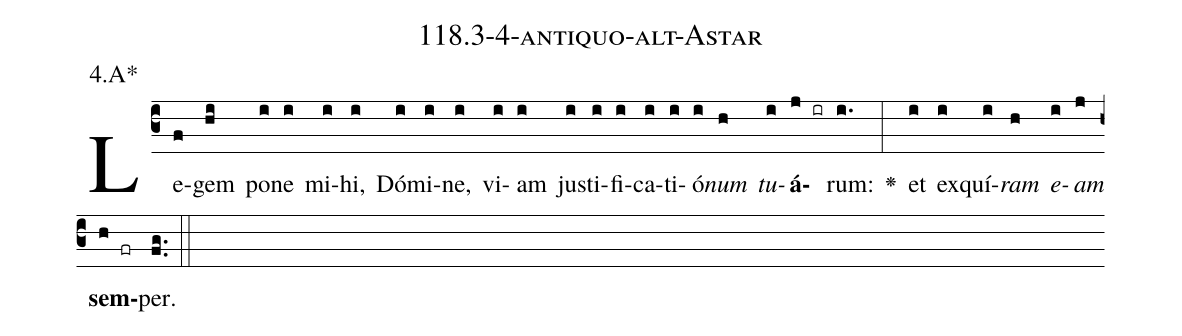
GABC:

name: 118.3-4-antiquo-alt-Astar;
annotation: 4.A*;
%%
(c3)Le(f)gem(hi) po(i)ne(i) mi(i)hi,(i) Dó(i)mi(i)ne,(i) vi(i)am(i) jus(i)ti(i)fi(i)ca(i)ti(i)ó(i)<i>num</i>(h) <i>tu</i>(i)<b>á</b>(j ir)rum:(i.) <v>\greheightstar</v>(:) et(i) ex(i)quí(i)<i>ram</i>(h) <i>e</i>(i)<i>am</i>(j) <b>sem</b>(h fr)per.(fg..) (::)


%E(i) u(h) o(i) u(j) a(h) e.(fg..) (::)
